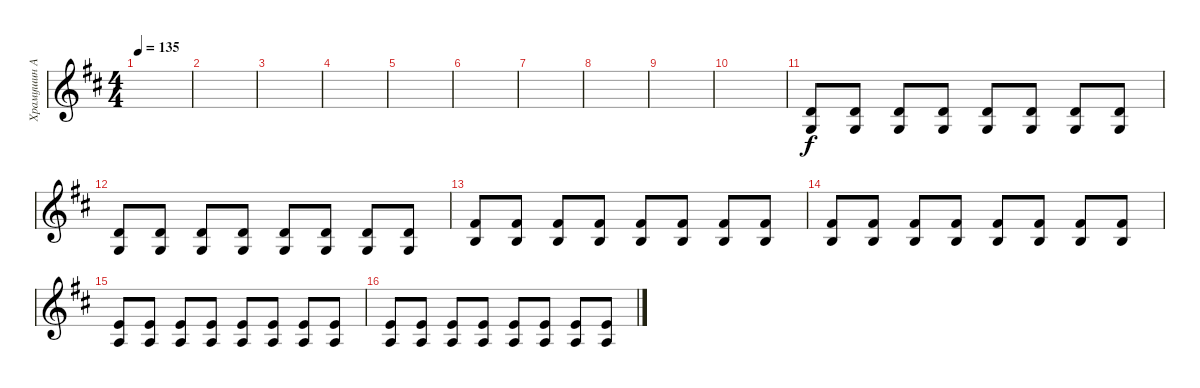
\track ("Храмушин Александр" "Храмушин А") {instrument overdrivenguitar}
\staff {score}
\tuning (E4 B3 G3 D3 A2 E2) {hide}
\ts (4 4)
\tempo 135
\clef g2
\ks d
|
|
|
|
|
|
|
|
|
|
(5.5 3.6).8 (5.5 3.6).8 (5.5 3.6).8 (5.5 3.6).8 (5.5 3.6).8 (5.5 3.6).8 (5.5 3.6).8 (5.5 3.6).8 |
(5.5 3.6).8 (5.5 3.6).8 (5.5 3.6).8 (5.5 3.6).8 (5.5 3.6).8 (5.5 3.6).8 (5.5 3.6).8 (5.5 3.6).8 |
(4.4 2.5).8 (4.4 2.5).8 (4.4 2.5).8 (4.4 2.5).8 (4.4 2.5).8 (4.4 2.5).8 (4.4 2.5).8 (4.4 2.5).8 |
(4.4 2.5).8 (4.4 2.5).8 (4.4 2.5).8 (4.4 2.5).8 (4.4 2.5).8 (4.4 2.5).8 (4.4 2.5).8 (4.4 2.5).8 |
(7.5 5.6).8 (7.5 5.6).8 (7.5 5.6).8 (7.5 5.6).8 (7.5 5.6).8 (7.5 5.6).8 (7.5 5.6).8 (7.5 5.6).8 |
(7.5 5.6).8 (7.5 5.6).8 (7.5 5.6).8 (7.5 5.6).8 (7.5 5.6).8 (7.5 5.6).8 (7.5 5.6).8 (7.5 5.6).8
